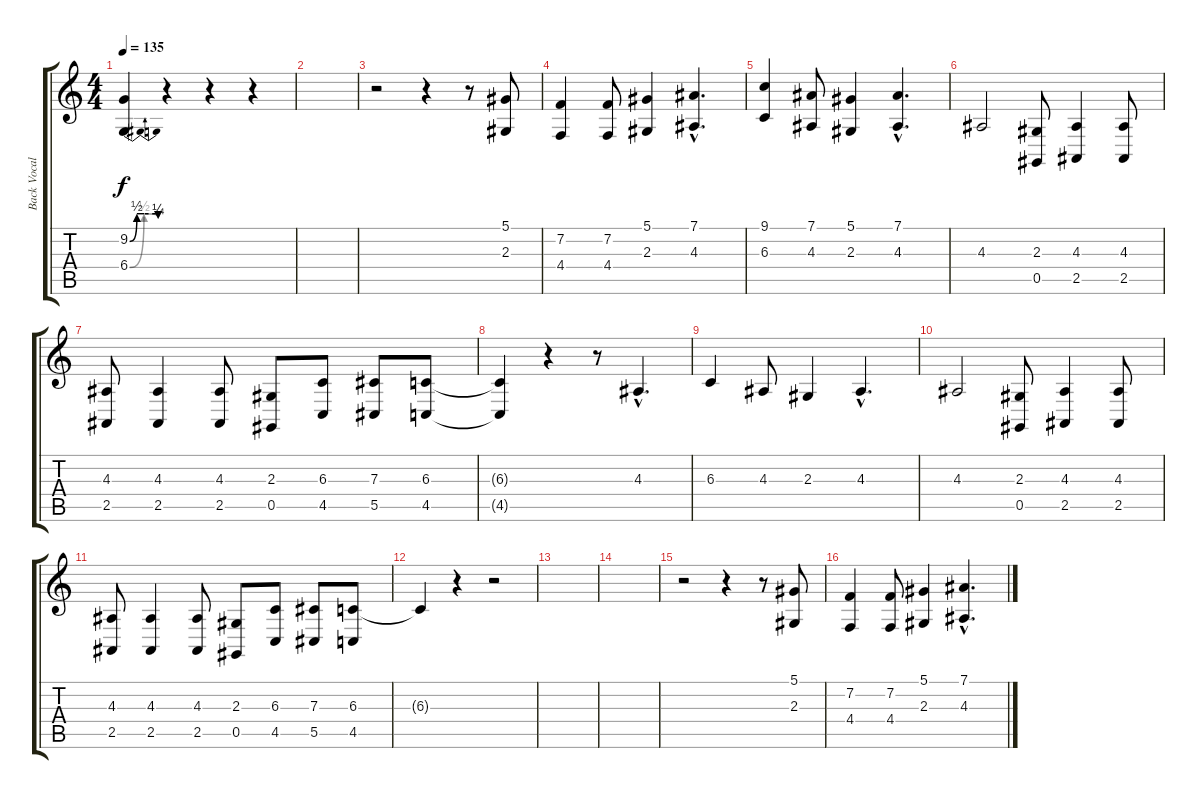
\track ("Back Vocal" "Back Vocal") {instrument synthbrass2}
\staff {score tabs}
\tuning (Eb4 Bb3 Gb3 Db3 Ab2 Eb2) {hide}
\ts (4 4)
\tempo 135
\clef g2
\ks c
(9.2{be (custom 0 0 15 2 30 2 55 2 60 1)} 6.4{be (bendrelease 0 0 15 2 55 2 60 1)}).4{dy f} r.4 r.4 r.4 |
|
r.2 r.4 r.8 (5.1 2.3).8 |
(7.2 4.4).4 (7.2 4.4).8 (5.1 2.3).4 (7.1{hac} 4.3{hac}).4{d} |
(9.1 6.3).4 (7.1 4.3).8 (5.1 2.3).4 (7.1{hac} 4.3{hac}).4{d} |
4.3.2 (2.3 0.5).8 (4.3 2.5).4 (4.3 2.5).8 |
(4.3 2.5).8 (4.3 2.5).4 (4.3 2.5).8 (2.3 0.5).8 (6.3 4.5).8 (7.3 5.5).8 (6.3 4.5).8 |
(6.3{t} 4.5{t}).4 r.4 r.8 4.3{hac}.4{d} |
6.3.4 4.3.8 2.3.4 4.3{hac}.4{d} |
4.3.2 (2.3 0.5).8 (4.3 2.5).4 (4.3 2.5).8 |
(4.3 2.5).8 (4.3 2.5).4 (4.3 2.5).8 (2.3 0.5).8 (6.3 4.5).8 (7.3 5.5).8 (6.3 4.5).8 |
6.3{t}.4 r.4 r.2 |
|
|
r.2 r.4 r.8 (5.1 2.3).8 |
(7.2 4.4).4 (7.2 4.4).8 (5.1 2.3).4 (7.1{hac} 4.3{hac}).4{d}
